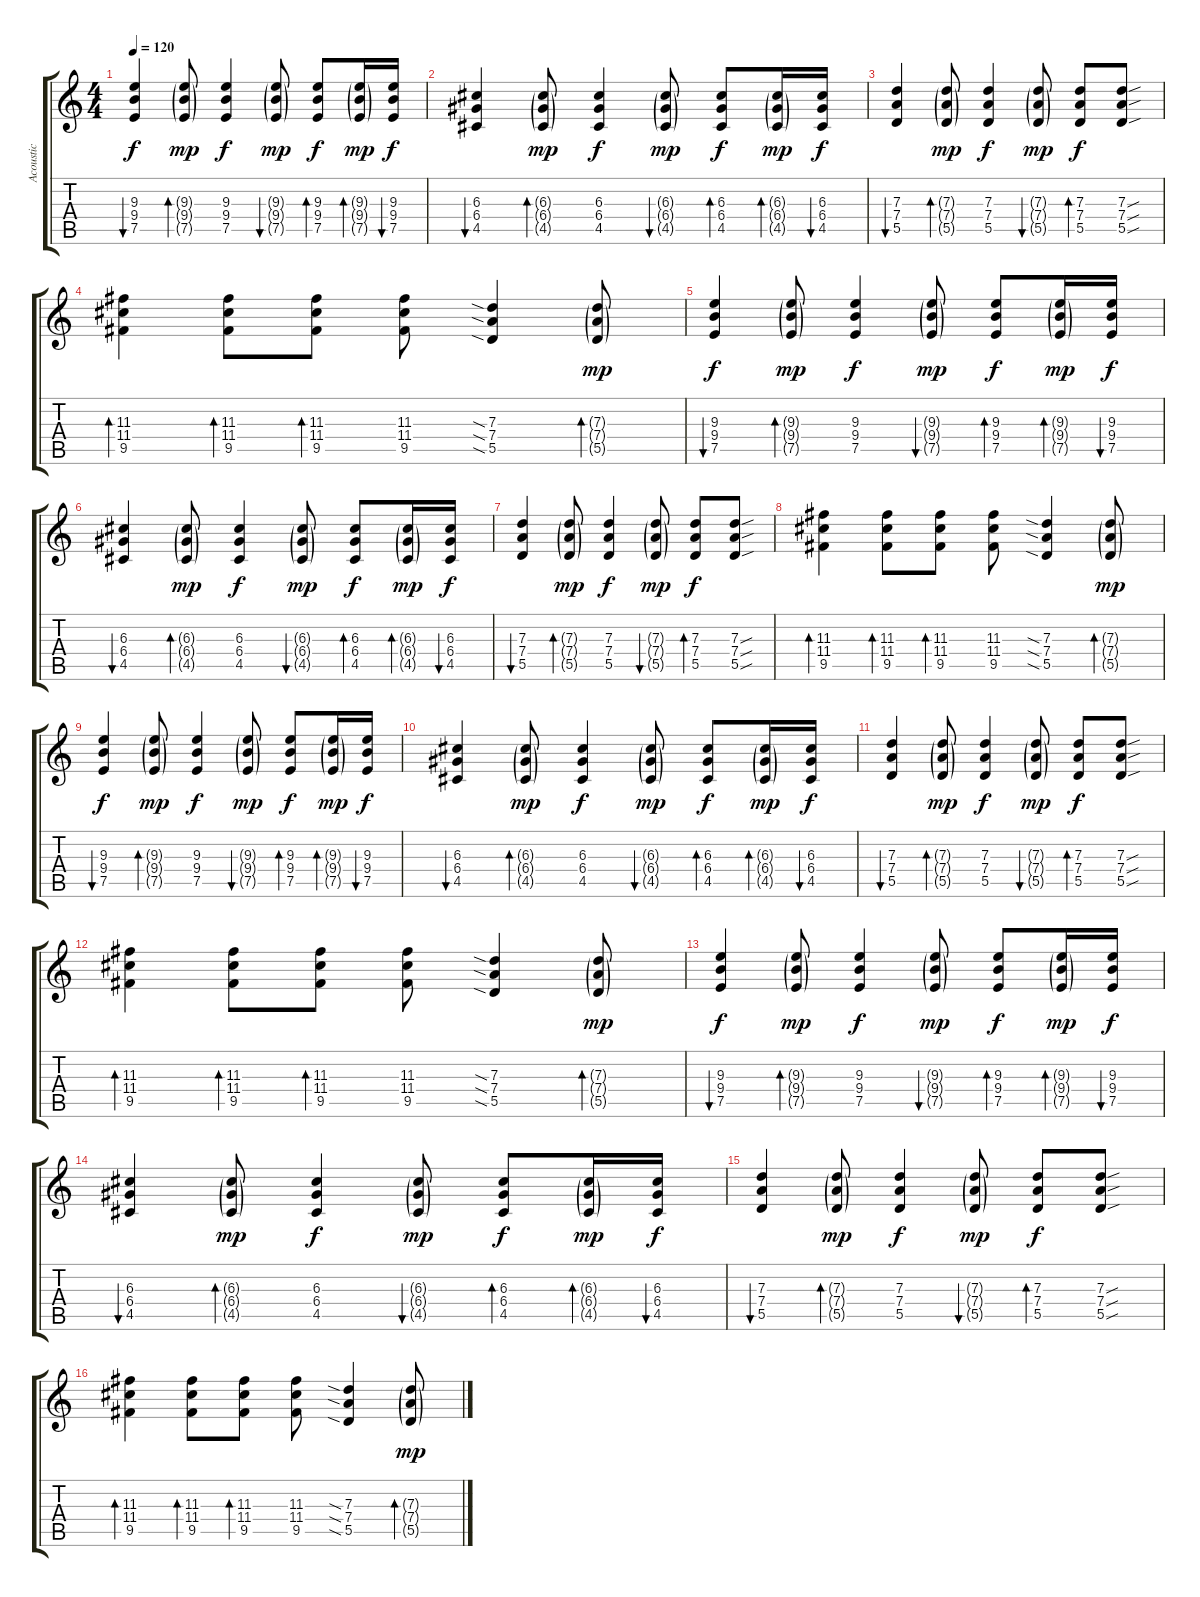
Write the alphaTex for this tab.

\track ("Acoustic" "Acoustic") {instrument acousticguitarsteel}
\staff {score tabs}
\tuning (E4 B3 G3 D3 A2 E2) {hide}
\ts (4 4)
\tempo 120
\clef g2
\ks c
(9.3 9.4 7.5).4{bu 60 dy f} (9.3{g} 9.4{g} 7.5{g}).8{bd 60 dy mp} (9.3 9.4 7.5).4{dy f} (9.3{g} 9.4{g} 7.5{g}).8{bu 60 dy mp} (9.3 9.4 7.5).8{bd 60 dy f} (9.3{g} 9.4{g} 7.5{g}).16{bd 60 dy mp} (9.3 9.4 7.5).16{bu 60 dy f} |
(6.3 6.4 4.5).4{bu 60} (6.3{g} 6.4{g} 4.5{g}).8{bd 60 dy mp} (6.3 6.4 4.5).4{dy f} (6.3{g} 6.4{g} 4.5{g}).8{bu 60 dy mp} (6.3 6.4 4.5).8{bd 60 dy f} (6.3{g} 6.4{g} 4.5{g}).16{bd 60 dy mp} (6.3 6.4 4.5).16{bu 60 dy f} |
(7.3 7.4 5.5).4{bu 60} (7.3{g} 7.4{g} 5.5{g}).8{bd 60 dy mp} (7.3 7.4 5.5).4{dy f} (7.3{g} 7.4{g} 5.5{g}).8{bu 60 dy mp} (7.3 7.4 5.5).8{bd 60 dy f} (7.3{sou} 7.4{sou} 5.5{sou}).8 |
(11.3 11.4 9.5).4{bd 60} (11.3 11.4 9.5).8{bd 60} (11.3 11.4 9.5).8{bd 60} (11.3 11.4 9.5).8 (7.3{sia} 7.4{sia} 5.5{sia}).4 (7.3{g} 7.4{g} 5.5{g}).8{bd 60 dy mp} |
(9.3 9.4 7.5).4{bu 60 dy f} (9.3{g} 9.4{g} 7.5{g}).8{bd 60 dy mp} (9.3 9.4 7.5).4{dy f} (9.3{g} 9.4{g} 7.5{g}).8{bu 60 dy mp} (9.3 9.4 7.5).8{bd 60 dy f} (9.3{g} 9.4{g} 7.5{g}).16{bd 60 dy mp} (9.3 9.4 7.5).16{bu 60 dy f} |
(6.3 6.4 4.5).4{bu 60} (6.3{g} 6.4{g} 4.5{g}).8{bd 60 dy mp} (6.3 6.4 4.5).4{dy f} (6.3{g} 6.4{g} 4.5{g}).8{bu 60 dy mp} (6.3 6.4 4.5).8{bd 60 dy f} (6.3{g} 6.4{g} 4.5{g}).16{bd 60 dy mp} (6.3 6.4 4.5).16{bu 60 dy f} |
(7.3 7.4 5.5).4{bu 60} (7.3{g} 7.4{g} 5.5{g}).8{bd 60 dy mp} (7.3 7.4 5.5).4{dy f} (7.3{g} 7.4{g} 5.5{g}).8{bu 60 dy mp} (7.3 7.4 5.5).8{bd 60 dy f} (7.3{sou} 7.4{sou} 5.5{sou}).8 |
(11.3 11.4 9.5).4{bd 60} (11.3 11.4 9.5).8{bd 60} (11.3 11.4 9.5).8{bd 60} (11.3 11.4 9.5).8 (7.3{sia} 7.4{sia} 5.5{sia}).4 (7.3{g} 7.4{g} 5.5{g}).8{bd 60 dy mp} |
(9.3 9.4 7.5).4{bu 60 dy f} (9.3{g} 9.4{g} 7.5{g}).8{bd 60 dy mp} (9.3 9.4 7.5).4{dy f} (9.3{g} 9.4{g} 7.5{g}).8{bu 60 dy mp} (9.3 9.4 7.5).8{bd 60 dy f} (9.3{g} 9.4{g} 7.5{g}).16{bd 60 dy mp} (9.3 9.4 7.5).16{bu 60 dy f} |
(6.3 6.4 4.5).4{bu 60} (6.3{g} 6.4{g} 4.5{g}).8{bd 60 dy mp} (6.3 6.4 4.5).4{dy f} (6.3{g} 6.4{g} 4.5{g}).8{bu 60 dy mp} (6.3 6.4 4.5).8{bd 60 dy f} (6.3{g} 6.4{g} 4.5{g}).16{bd 60 dy mp} (6.3 6.4 4.5).16{bu 60 dy f} |
(7.3 7.4 5.5).4{bu 60} (7.3{g} 7.4{g} 5.5{g}).8{bd 60 dy mp} (7.3 7.4 5.5).4{dy f} (7.3{g} 7.4{g} 5.5{g}).8{bu 60 dy mp} (7.3 7.4 5.5).8{bd 60 dy f} (7.3{sou} 7.4{sou} 5.5{sou}).8 |
(11.3 11.4 9.5).4{bd 60} (11.3 11.4 9.5).8{bd 60} (11.3 11.4 9.5).8{bd 60} (11.3 11.4 9.5).8 (7.3{sia} 7.4{sia} 5.5{sia}).4 (7.3{g} 7.4{g} 5.5{g}).8{bd 60 dy mp} |
(9.3 9.4 7.5).4{bu 60 dy f} (9.3{g} 9.4{g} 7.5{g}).8{bd 60 dy mp} (9.3 9.4 7.5).4{dy f} (9.3{g} 9.4{g} 7.5{g}).8{bu 60 dy mp} (9.3 9.4 7.5).8{bd 60 dy f} (9.3{g} 9.4{g} 7.5{g}).16{bd 60 dy mp} (9.3 9.4 7.5).16{bu 60 dy f} |
(6.3 6.4 4.5).4{bu 60} (6.3{g} 6.4{g} 4.5{g}).8{bd 60 dy mp} (6.3 6.4 4.5).4{dy f} (6.3{g} 6.4{g} 4.5{g}).8{bu 60 dy mp} (6.3 6.4 4.5).8{bd 60 dy f} (6.3{g} 6.4{g} 4.5{g}).16{bd 60 dy mp} (6.3 6.4 4.5).16{bu 60 dy f} |
(7.3 7.4 5.5).4{bu 60} (7.3{g} 7.4{g} 5.5{g}).8{bd 60 dy mp} (7.3 7.4 5.5).4{dy f} (7.3{g} 7.4{g} 5.5{g}).8{bu 60 dy mp} (7.3 7.4 5.5).8{bd 60 dy f} (7.3{sou} 7.4{sou} 5.5{sou}).8 |
(11.3 11.4 9.5).4{bd 60} (11.3 11.4 9.5).8{bd 60} (11.3 11.4 9.5).8{bd 60} (11.3 11.4 9.5).8 (7.3{sia} 7.4{sia} 5.5{sia}).4 (7.3{g} 7.4{g} 5.5{g}).8{bd 60 dy mp}
